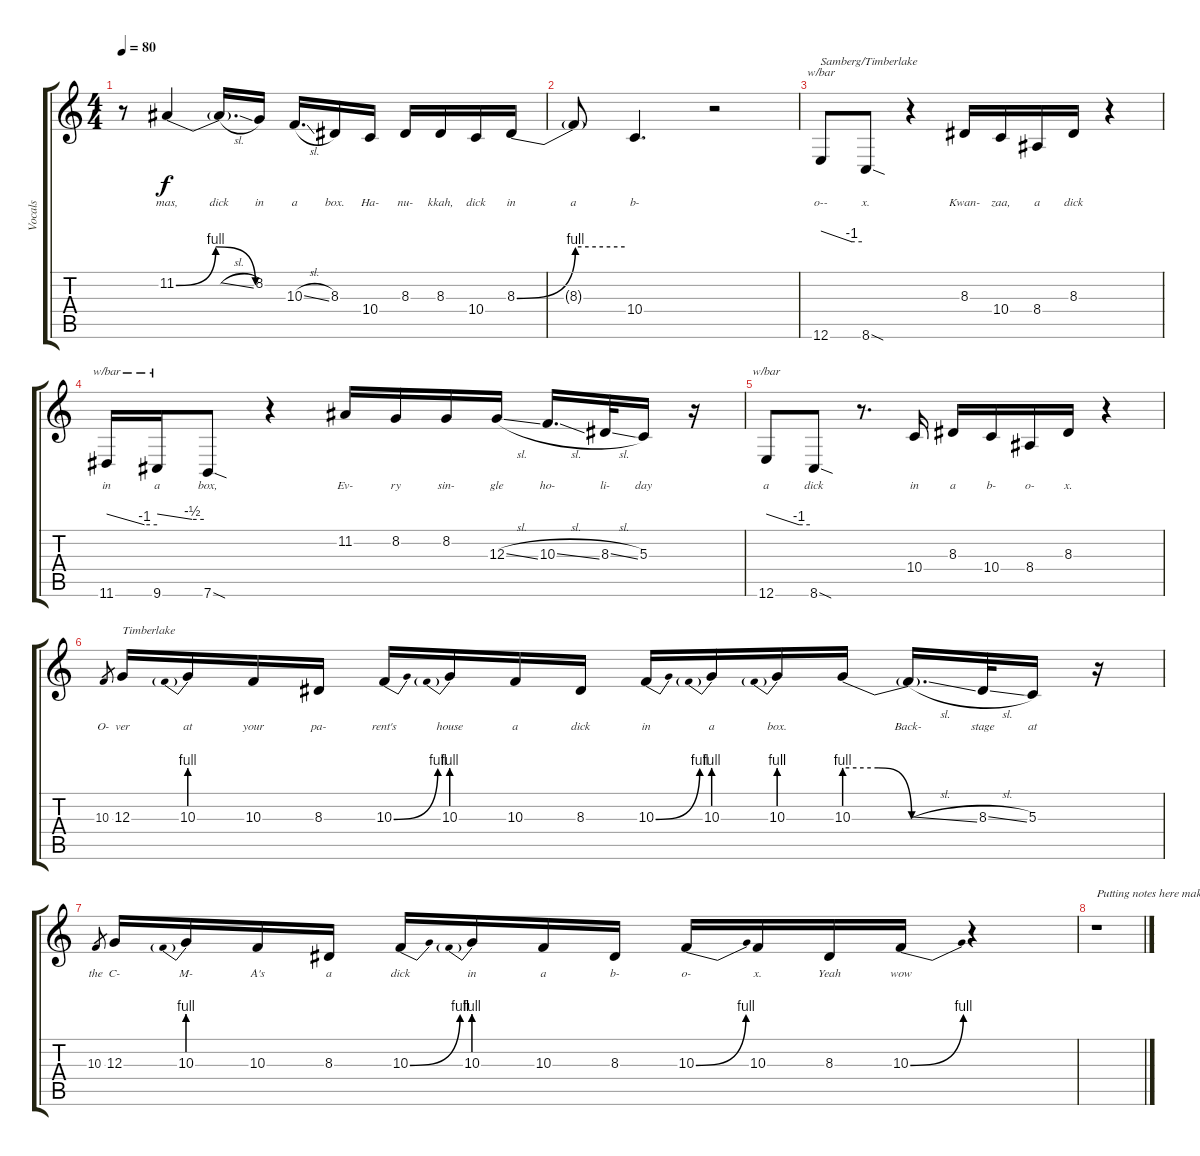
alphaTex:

\track ("Vocals" "Vocals") {instrument lead1square}
\staff {score tabs}
\tuning (E4 B3 G3 D3 A2 E2) {hide}
\ts (4 4)
\tempo 80
\clef g2
\ks c
r.8{dy f} 11.2{be (bendrelease 0 0 10 4 45 4 60 0)}.4{lyrics (0 "mas,") lyrics (1 "") lyrics (2 "") lyrics (3 "") lyrics (4 "")} 11.2{sl t}.16{d lyrics (0 "dick") lyrics (1 "") lyrics (2 "") lyrics (3 "") lyrics (4 "")} 8.2.16{lyrics (0 "in") lyrics (1 "") lyrics (2 "") lyrics (3 "") lyrics (4 "")} 10.3{sl}.16{d lyrics (0 "a") lyrics (1 "") lyrics (2 "") lyrics (3 "") lyrics (4 "")} 8.3.16{lyrics (0 "box.") lyrics (1 "") lyrics (2 "") lyrics (3 "") lyrics (4 "")} 10.4.16{lyrics (0 "Ha-") lyrics (1 "") lyrics (2 "") lyrics (3 "") lyrics (4 "")} 8.3.16{lyrics (0 "nu-") lyrics (1 "") lyrics (2 "") lyrics (3 "") lyrics (4 "")} 8.3.16{lyrics (0 "kkah,") lyrics (1 "") lyrics (2 "") lyrics (3 "") lyrics (4 "")} 10.4.16{lyrics (0 "dick") lyrics (1 "") lyrics (2 "") lyrics (3 "") lyrics (4 "")} 8.3{be (bend 0 0 60 4)}.16{lyrics (0 "in") lyrics (1 "") lyrics (2 "") lyrics (3 "") lyrics (4 "")} |
8.3{be (hold 0 4 60 4) t}.8{lyrics (0 "a") lyrics (1 "") lyrics (2 "") lyrics (3 "") lyrics (4 "")} 10.4.4{d lyrics (0 "b-") lyrics (1 "") lyrics (2 "") lyrics (3 "") lyrics (4 "")} r.2 |
12.6.8{tbe (custom default 0 0 45 -4 60 -4) txt "Samberg/Timberlake" lyrics (0 "o--") lyrics (1 "") lyrics (2 "") lyrics (3 "") lyrics (4 "")} 8.6{sod}.8{lyrics (0 "x.") lyrics (1 "") lyrics (2 "") lyrics (3 "") lyrics (4 "")} r.4 8.3.16{lyrics (0 "Kwan-") lyrics (1 "") lyrics (2 "") lyrics (3 "") lyrics (4 "")} 10.4.16{lyrics (0 "zaa,") lyrics (1 "") lyrics (2 "") lyrics (3 "") lyrics (4 "")} 8.4.16{lyrics (0 "a") lyrics (1 "") lyrics (2 "") lyrics (3 "") lyrics (4 "")} 8.3.16{lyrics (0 "dick") lyrics (1 "") lyrics (2 "") lyrics (3 "") lyrics (4 "")} r.4 |
11.6.16{tbe (custom default 0 0 45 -4 60 -4) lyrics (0 "in") lyrics (1 "") lyrics (2 "") lyrics (3 "") lyrics (4 "")} 9.6.16{tbe (custom default 0 0 45 -2 60 -2) lyrics (0 "a") lyrics (1 "") lyrics (2 "") lyrics (3 "") lyrics (4 "")} 7.6{sod}.8{lyrics (0 "box,") lyrics (1 "") lyrics (2 "") lyrics (3 "") lyrics (4 "")} r.4 11.2.16{lyrics (0 "Ev-") lyrics (1 "") lyrics (2 "") lyrics (3 "") lyrics (4 "")} 8.2.16{lyrics (0 "ry") lyrics (1 "") lyrics (2 "") lyrics (3 "") lyrics (4 "")} 8.2.16{lyrics (0 "sin-") lyrics (1 "") lyrics (2 "") lyrics (3 "") lyrics (4 "")} 12.3{sl}.16{lyrics (0 "gle") lyrics (1 "") lyrics (2 "") lyrics (3 "") lyrics (4 "")} 10.3{sl}.16{d lyrics (0 "ho-") lyrics (1 "") lyrics (2 "") lyrics (3 "") lyrics (4 "")} 8.3{sl}.32{lyrics (0 "li-") lyrics (1 "") lyrics (2 "") lyrics (3 "") lyrics (4 "")} 5.3.16{lyrics (0 "day") lyrics (1 "") lyrics (2 "") lyrics (3 "") lyrics (4 "")} r.16 |
12.6.8{tbe (custom default 0 0 45 -4 60 -4) lyrics (0 "a") lyrics (1 "") lyrics (2 "") lyrics (3 "") lyrics (4 "")} 8.6{sod}.8{lyrics (0 "dick") lyrics (1 "") lyrics (2 "") lyrics (3 "") lyrics (4 "")} r.8{d} 10.4.16{lyrics (0 "in") lyrics (1 "") lyrics (2 "") lyrics (3 "") lyrics (4 "")} 8.3.16{lyrics (0 "a") lyrics (1 "") lyrics (2 "") lyrics (3 "") lyrics (4 "")} 10.4.16{lyrics (0 "b-") lyrics (1 "") lyrics (2 "") lyrics (3 "") lyrics (4 "")} 8.4.16{lyrics (0 "o-") lyrics (1 "") lyrics (2 "") lyrics (3 "") lyrics (4 "")} 8.3.16{lyrics (0 "x.") lyrics (1 "") lyrics (2 "") lyrics (3 "") lyrics (4 "")} r.4 |
10.3.8{lyrics (0 "O-") lyrics (1 "") lyrics (2 "") lyrics (3 "") lyrics (4 "") gr} 12.3.16{txt "Timberlake" lyrics (0 "ver") lyrics (1 "") lyrics (2 "") lyrics (3 "") lyrics (4 "")} 10.3{be (prebend 0 4 60 4)}.16{lyrics (0 "at") lyrics (1 "") lyrics (2 "") lyrics (3 "") lyrics (4 "")} 10.3.16{lyrics (0 "your") lyrics (1 "") lyrics (2 "") lyrics (3 "") lyrics (4 "")} 8.3.16{lyrics (0 "pa-") lyrics (1 "") lyrics (2 "") lyrics (3 "") lyrics (4 "")} 10.3{be (bend 0 0 60 4)}.16{lyrics (0 "rent's") lyrics (1 "") lyrics (2 "") lyrics (3 "") lyrics (4 "")} 10.3{be (prebend 0 4 60 4)}.16{lyrics (0 "house") lyrics (1 "") lyrics (2 "") lyrics (3 "") lyrics (4 "")} 10.3.16{lyrics (0 "a") lyrics (1 "") lyrics (2 "") lyrics (3 "") lyrics (4 "")} 8.3.16{lyrics (0 "dick") lyrics (1 "") lyrics (2 "") lyrics (3 "") lyrics (4 "")} 10.3{be (bend 0 0 60 4)}.16{lyrics (0 "in") lyrics (1 "") lyrics (2 "") lyrics (3 "") lyrics (4 "")} 10.3{be (prebend 0 4 60 4)}.16{lyrics (0 "a") lyrics (1 "") lyrics (2 "") lyrics (3 "") lyrics (4 "")} 10.3{be (prebend 0 4 60 4)}.16{lyrics (0 "box.") lyrics (1 "") lyrics (2 "") lyrics (3 "") lyrics (4 "")} 10.3{be (custom 0 4 15 4 30 0 60 0)}.16{lyrics (0 "") lyrics (1 "") lyrics (2 "") lyrics (3 "") lyrics (4 "")} 10.3{sl t}.16{d lyrics (0 "Back-") lyrics (1 "") lyrics (2 "") lyrics (3 "") lyrics (4 "")} 8.3{sl}.32{lyrics (0 "stage") lyrics (1 "") lyrics (2 "") lyrics (3 "") lyrics (4 "")} 5.3.16{lyrics (0 "at") lyrics (1 "") lyrics (2 "") lyrics (3 "") lyrics (4 "")} r.16 |
10.3.8{lyrics (0 "the") lyrics (1 "") lyrics (2 "") lyrics (3 "") lyrics (4 "") gr} 12.3.16{lyrics (0 "C-") lyrics (1 "") lyrics (2 "") lyrics (3 "") lyrics (4 "")} 10.3{be (prebend 0 4 60 4)}.16{lyrics (0 "M-") lyrics (1 "") lyrics (2 "") lyrics (3 "") lyrics (4 "")} 10.3.16{lyrics (0 "A's") lyrics (1 "") lyrics (2 "") lyrics (3 "") lyrics (4 "")} 8.3.16{lyrics (0 "a") lyrics (1 "") lyrics (2 "") lyrics (3 "") lyrics (4 "")} 10.3{be (bend 0 0 60 4)}.16{lyrics (0 "dick") lyrics (1 "") lyrics (2 "") lyrics (3 "") lyrics (4 "")} 10.3{be (prebend 0 4 60 4)}.16{lyrics (0 "in") lyrics (1 "") lyrics (2 "") lyrics (3 "") lyrics (4 "")} 10.3.16{lyrics (0 "a") lyrics (1 "") lyrics (2 "") lyrics (3 "") lyrics (4 "")} 8.3.16{lyrics (0 "b-") lyrics (1 "") lyrics (2 "") lyrics (3 "") lyrics (4 "")} 10.3{be (bend 0 0 60 4)}.16{lyrics (0 "o-") lyrics (1 "") lyrics (2 "") lyrics (3 "") lyrics (4 "")} 10.3.16{lyrics (0 "x.") lyrics (1 "") lyrics (2 "") lyrics (3 "") lyrics (4 "")} 8.3.16{lyrics (0 "Yeah") lyrics (1 "") lyrics (2 "") lyrics (3 "") lyrics (4 "")} 10.3{be (bend 0 0 60 4)}.16{lyrics (0 "wow") lyrics (1 "") lyrics (2 "") lyrics (3 "") lyrics (4 "")} r.4 |
r.1{txt "Putting notes here makes it crash (see Track 2)"}
